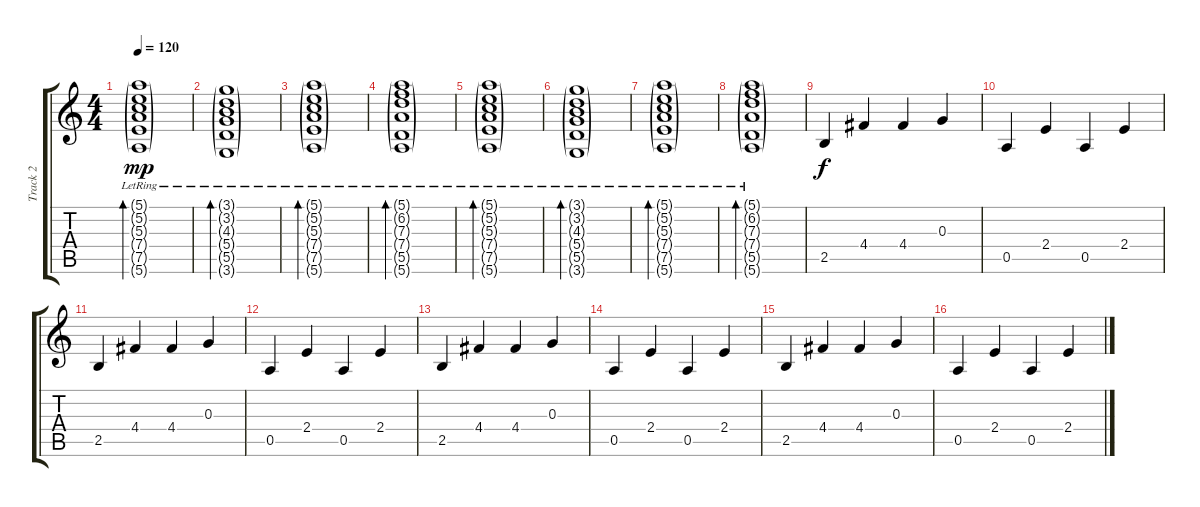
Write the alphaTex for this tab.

\track ("Track 2" "Track 2") {instrument acousticguitarsteel}
\staff {score tabs}
\tuning (E4 B3 G3 D3 A2 E2) {hide}
\ts (4 4)
\tempo 120
\clef g2
\ks c
(5.1{g lr} 5.2{g lr} 5.3{g lr} 7.4{g lr} 7.5{g lr} 5.6{g lr}).1{bd 60 dy mp instrument acousticguitarsteel} |
(3.1{g} 3.2{g} 4.3{g} 5.4{g} 5.5{g} 3.6{g lr}).1{bd 60} |
(5.1{g} 5.2{g} 5.3{g} 7.4{g} 7.5{g} 5.6{g lr}).1{bd 60} |
(5.1{g} 6.2{g} 7.3{g} 7.4{g} 5.5{g} 5.6{g lr}).1{bd 60} |
(5.1{g} 5.2{g} 5.3{g} 7.4{g} 7.5{g} 5.6{g lr}).1{bd 60} |
(3.1{g} 3.2{g} 4.3{g} 5.4{g} 5.5{g} 3.6{g lr}).1{bd 60} |
(5.1{g} 5.2{g} 5.3{g} 7.4{g} 7.5{g} 5.6{g lr}).1{bd 60} |
(5.1{g} 6.2{g} 7.3{g} 7.4{g} 5.5{g} 5.6{g lr}).1{bd 60} |
2.5.4{dy f} 4.4.4 4.4.4 0.3.4 |
0.5.4 2.4.4 0.5.4 2.4.4 |
2.5.4 4.4.4 4.4.4 0.3.4 |
0.5.4 2.4.4 0.5.4 2.4.4 |
2.5.4 4.4.4 4.4.4 0.3.4 |
0.5.4 2.4.4 0.5.4 2.4.4 |
2.5.4 4.4.4 4.4.4 0.3.4 |
0.5.4 2.4.4 0.5.4 2.4.4
